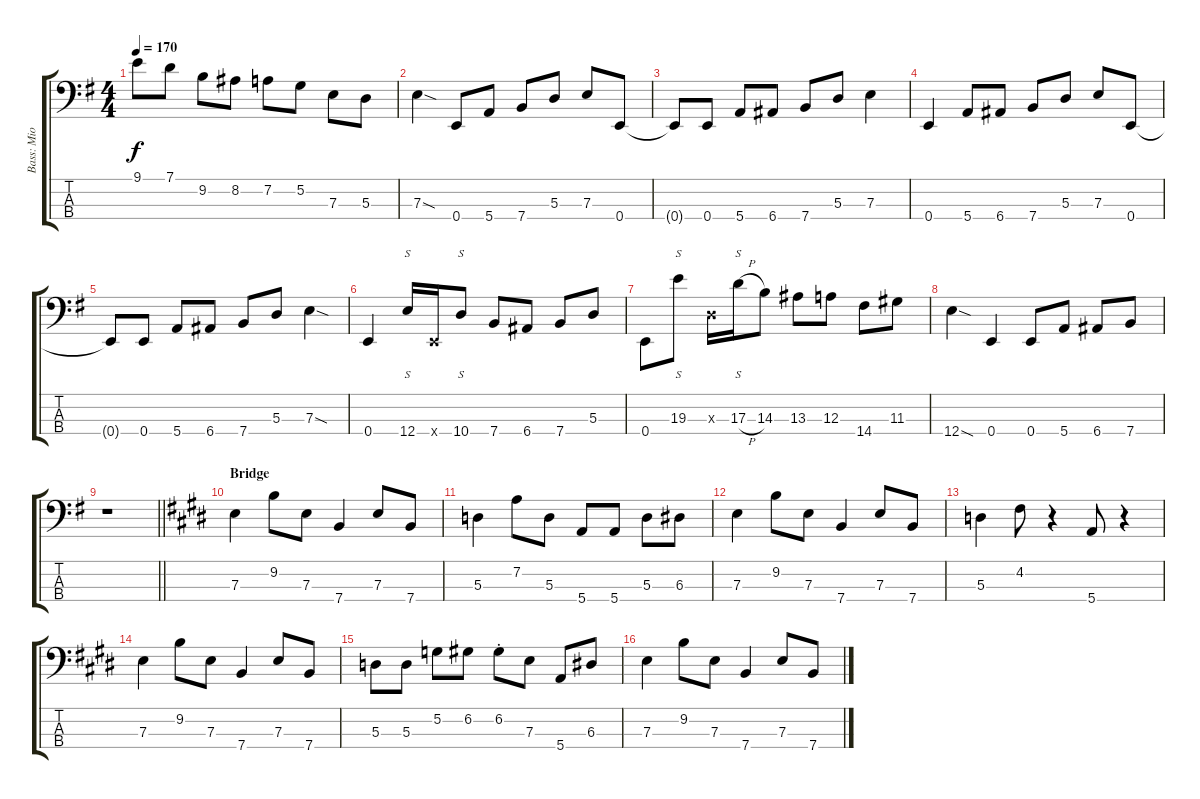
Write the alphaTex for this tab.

\track ("Bass: Mio Akiyama" "Bass: Mio ") {instrument electricbassfinger}
\staff {score tabs}
\tuning (G2 D2 A1 E1) {hide}
\ts (4 4)
\tempo 170
\clef f4
\ks eminor
9.1.8{dy f} 7.1.8 9.2.8 8.2.8 7.2.8 5.2.8 7.3.8 5.3.8 |
7.3{sod}.4 0.4.8 5.4.8 7.4.8 5.3.8 7.3.8 0.4.8 |
0.4{t}.8 0.4.8 5.4.8 6.4.8 7.4.8 5.3.8 7.3.4 |
0.4.4 5.4.8 6.4.8 7.4.8 5.3.8 7.3.8 0.4.8 |
0.4{t}.8 0.4.8 5.4.8 6.4.8 7.4.8 5.3.8 7.3{sod}.4 |
0.4.4 12.4.16{s instrument slapbass1} 0.4{x}.16 10.4.8{s} 7.4.8{instrument slapbass2} 6.4.8 7.4.8 5.3.8 |
0.4.8 19.3.8{s instrument slapbass1} 5.3{x}.16 17.3{h}.16{s} 14.3.8 13.3.8{instrument slapbass2} 12.3.8 14.4.8 11.3.8 |
12.4{sod}.4{instrument electricbassfinger} 0.4.4 0.4.8 5.4.8 6.4.8 7.4.8 |
\barLineRight lightlight
r.1 |
\section ("" "Bridge")
\ks e
7.3.4 9.2.8 7.3.8 7.4.4 7.3.8 7.4.8 |
5.3.4 7.2.8 5.3.8 5.4.8 5.4.8 5.3.8 6.3.8 |
7.3.4 9.2.8 7.3.8 7.4.4 7.3.8 7.4.8 |
5.3.4 4.2.8 r.4 5.4.8 r.4 |
7.3.4 9.2.8 7.3.8 7.4.4 7.3.8 7.4.8 |
5.3.8 5.3.8 5.2.8 6.2.8 6.2{st}.8 7.3.8 5.4.8 6.3.8 |
7.3.4 9.2.8 7.3.8 7.4.4 7.3.8 7.4.8
